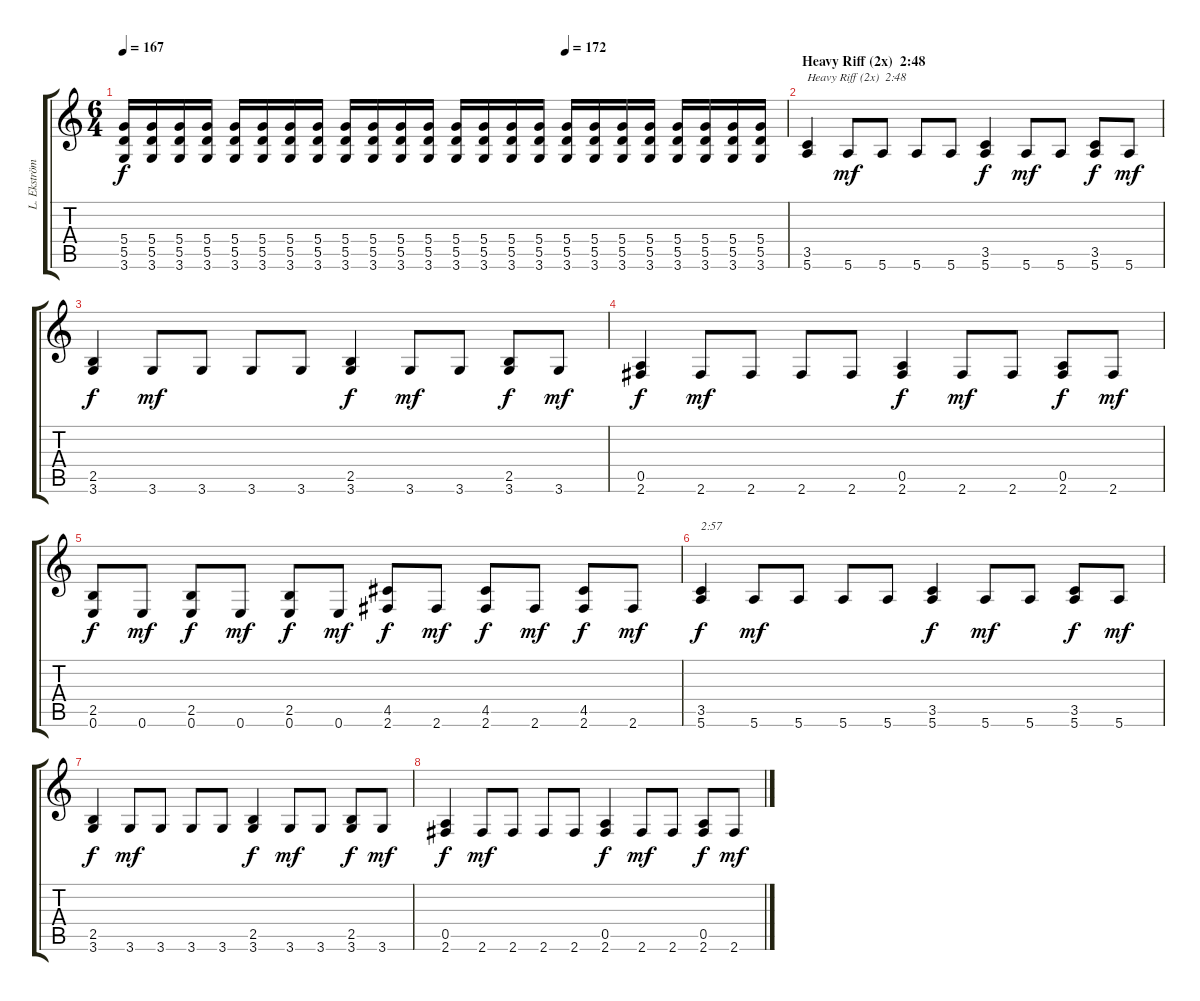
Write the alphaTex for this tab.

\track ("L. Ekström" "L. Ekström") {instrument overdrivenguitar}
\staff {score tabs}
\tuning (E4 B3 G3 D3 A2 E2) {hide}
\ts (6 4)
\tempo 167
\tempo (172 0.6666666666666666)
\clef g2
\ks c
(5.4 5.5 3.6).16{dy f} (5.4 5.5 3.6).16 (5.4 5.5 3.6).16 (5.4 5.5 3.6).16 (5.4 5.5 3.6).16 (5.4 5.5 3.6).16 (5.4 5.5 3.6).16 (5.4 5.5 3.6).16 (5.4 5.5 3.6).16 (5.4 5.5 3.6).16 (5.4 5.5 3.6).16 (5.4 5.5 3.6).16 (5.4 5.5 3.6).16 (5.4 5.5 3.6).16 (5.4 5.5 3.6).16 (5.4 5.5 3.6).16 (5.4 5.5 3.6).16 (5.4 5.5 3.6).16 (5.4 5.5 3.6).16 (5.4 5.5 3.6).16 (5.4 5.5 3.6).16 (5.4 5.5 3.6).16 (5.4 5.5 3.6).16 (5.4 5.5 3.6).16 |
\section ("" "Heavy Riff (2x)  2:48")
(3.5 5.6).4{txt "Heavy Riff (2x)  2:48"} 5.6.8{dy mf} 5.6.8 5.6.8 5.6.8 (3.5 5.6).4{dy f} 5.6.8{dy mf} 5.6.8 (3.5 5.6).8{dy f} 5.6.8{dy mf} |
(2.5 3.6).4{dy f} 3.6.8{dy mf} 3.6.8 3.6.8 3.6.8 (2.5 3.6).4{dy f} 3.6.8{dy mf} 3.6.8 (2.5 3.6).8{dy f} 3.6.8{dy mf} |
(0.5 2.6).4{dy f} 2.6.8{dy mf} 2.6.8 2.6.8 2.6.8 (0.5 2.6).4{dy f} 2.6.8{dy mf} 2.6.8 (0.5 2.6).8{dy f} 2.6.8{dy mf} |
(2.5 0.6).8{dy f} 0.6.8{dy mf} (2.5 0.6).8{dy f} 0.6.8{dy mf} (2.5 0.6).8{dy f} 0.6.8{dy mf} (4.5 2.6).8{dy f} 2.6.8{dy mf} (4.5 2.6).8{dy f} 2.6.8{dy mf} (4.5 2.6).8{dy f} 2.6.8{dy mf} |
(3.5 5.6).4{txt "2:57" dy f} 5.6.8{dy mf} 5.6.8 5.6.8 5.6.8 (3.5 5.6).4{dy f} 5.6.8{dy mf} 5.6.8 (3.5 5.6).8{dy f} 5.6.8{dy mf} |
(2.5 3.6).4{dy f} 3.6.8{dy mf} 3.6.8 3.6.8 3.6.8 (2.5 3.6).4{dy f} 3.6.8{dy mf} 3.6.8 (2.5 3.6).8{dy f} 3.6.8{dy mf} |
(0.5 2.6).4{dy f} 2.6.8{dy mf} 2.6.8 2.6.8 2.6.8 (0.5 2.6).4{dy f} 2.6.8{dy mf} 2.6.8 (0.5 2.6).8{dy f} 2.6.8{dy mf}
